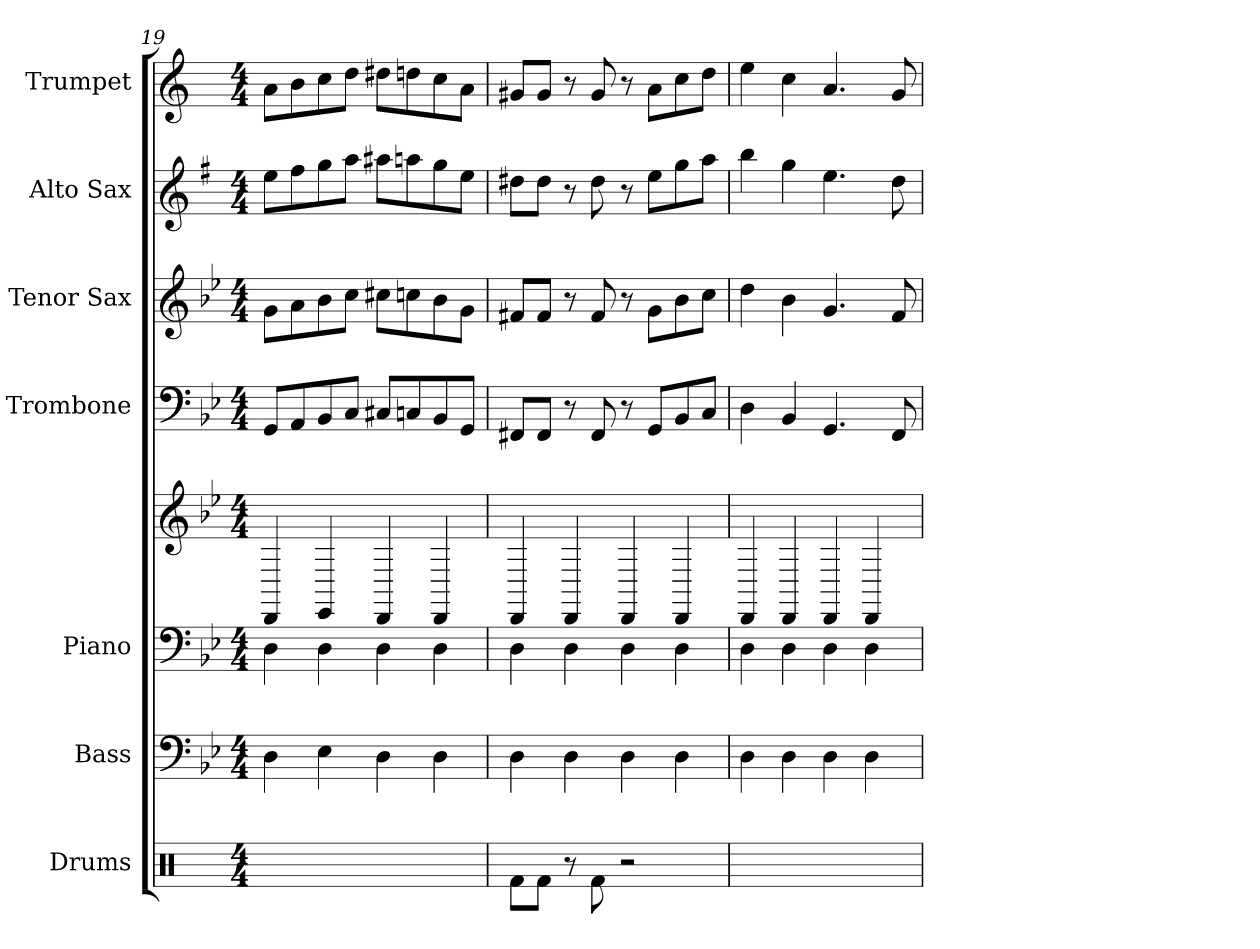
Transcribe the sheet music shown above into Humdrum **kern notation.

**kern	**kern	**kern	**kern	**kern	**kern	**kern	**kern
*part7	*part6	*part5	*part5	*part4	*part3	*part2	*part1
*staff8	*staff7	*staff6	*staff5	*staff4	*staff3	*staff2	*staff1
*I"Drums	*I"Bass	*I"Piano	*	*I"Trombone	*I"Tenor Sax	*I"Alto Sax	*I"Trumpet
*I'Drums	*I'Bass	*I'Piano	*	*I'Tbn.	*I'Tenor	*I'Alto	*I'Tpt.
!!LO:PB:g=z
*clefX	*clefF4	*clefF4	*clefG2	*clefF4	*clefG2	*clefG2	*clefG2
*	*ITrd7c12	*	*	*	*ITrd8c14	*ITrd5c9	*ITrd1c2
*k[]	*k[b-e-]	*k[b-e-]	*k[b-e-]	*k[b-e-]	*k[b-e-]	*k[b-e-]	*k[b-e-]
*M4/4	*M4/4	*M4/4	*M4/4	*M4/4	*M4/4	*M4/4	*M4/4
=19	=19	=19	=19	=19	=19	=19	=19
4R	4DD	4D	4DD	8GG/L	8G\L	8g\L	8g\L
.	.	.	.	8AA/	8A\	8a\	8a\
4R	4EE-	4D	4EE-	8BB-/	8B-\	8b-\	8b-\
.	.	.	.	8C/J	8c\J	8cc\J	8cc\J
4R	4DD	4D	4DD	8C#X/L	8c#X\L	8cc#X\L	8cc#X\L
.	.	.	.	8Cn/	8cn\	8ccn\	8ccn\
4R	4DD	4D	4DD	8BB-/	8B-\	8b-\	8b-\
.	.	.	.	8GG/J	8G\J	8g\J	8g\J
=20	=20	=20	=20	=20	=20	=20	=20
*^	*	*	*	*	*	*	*
4R	8Rf\L	4DD	4D	4DD	8FF#X/L	8F#X/L	8f#X\L	8f#X/L
.	8Rf\J	.	.	.	8FF#/J	8F#/J	8f#\J	8f#/J
4R	8r	4DD	4D	4DD	8r	8r	8r	8r
.	8Rf\	.	.	.	8FF#/	8F#/	8f#\	8f#/
4R	2r	4DD	4D	4DD	8r	8r	8r	8r
.	.	.	.	.	8GG/L	8G\L	8g\L	8g\L
4R	.	4DD	4D	4DD	8BB-/	8B-\	8b-\	8b-\
.	.	.	.	.	8C/J	8c\J	8cc\J	8cc\J
*v	*v	*	*	*	*	*	*	*
=21	=21	=21	=21	=21	=21	=21	=21
4R	4DD	4D	4DD	4D\	4d\	4dd\	4dd\
4R	4DD	4D	4DD	4BB-/	4B-\	4b-\	4b-\
4R	4DD	4D	4DD	4.GG/	4.G/	4.g\	4.g/
4R	4DD	4D	4DD	.	.	.	.
.	.	.	.	8FF/	8F/	8f\	8f/
=	=	=	=	=	=	=	=
*-	*-	*-	*-	*-	*-	*-	*-
